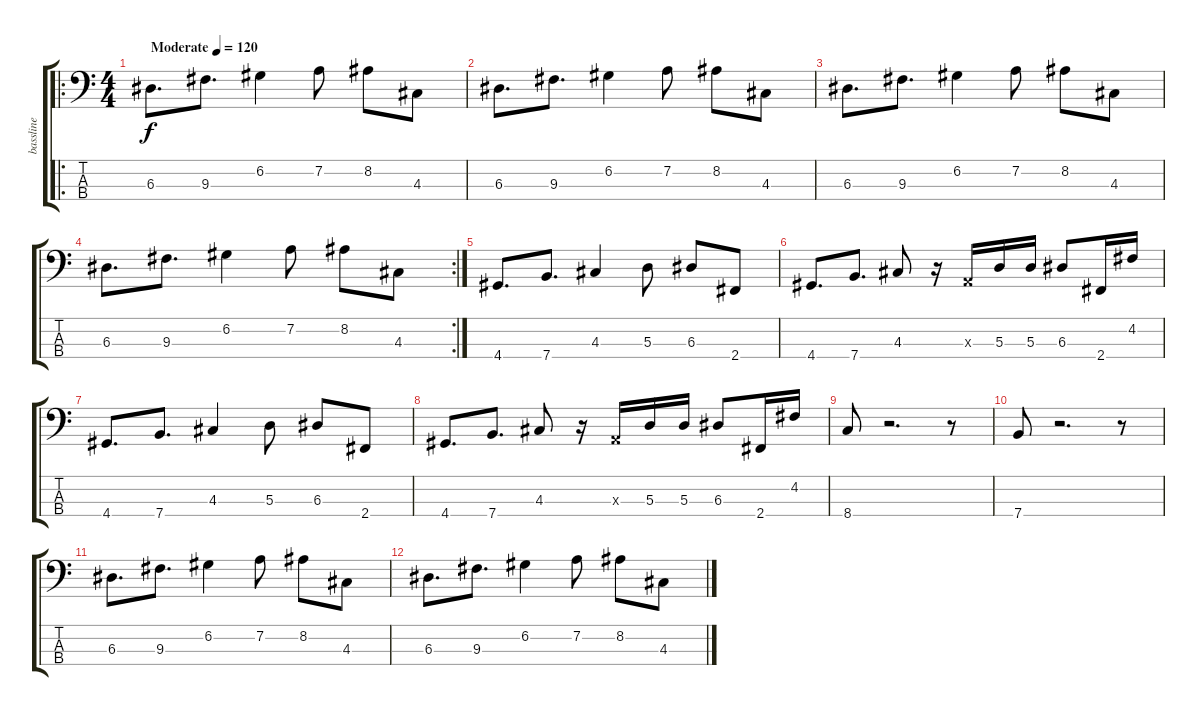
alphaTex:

\track ("bassline" "bassline") {instrument electricbassfinger}
\staff {score tabs}
\tuning (G2 D2 A1 E1) {hide}
\ro
\ts (4 4)
\tempo (120 "Moderate")
\clef f4
\ks c
6.3.8{d dy f instrument electricbassfinger} 9.3.8{d} 6.2.4 7.2.8 8.2.8 4.3.8 |
6.3.8{d} 9.3.8{d} 6.2.4 7.2.8 8.2.8 4.3.8 |
6.3.8{d} 9.3.8{d} 6.2.4 7.2.8 8.2.8 4.3.8 |
\rc 2
6.3.8{d} 9.3.8{d} 6.2.4 7.2.8 8.2.8 4.3.8 |
4.4.8{d} 7.4.8{d} 4.3.4 5.3.8 6.3.8 2.4.8 |
4.4.8{d} 7.4.8{d} 4.3.8 r.16 0.3{x}.16 5.3.16 5.3.16 6.3.8 2.4.16 4.2.16 |
4.4.8{d} 7.4.8{d} 4.3.4 5.3.8 6.3.8 2.4.8 |
4.4.8{d} 7.4.8{d} 4.3.8 r.16 0.3{x}.16 5.3.16 5.3.16 6.3.8 2.4.16 4.2.16 |
8.4.8 r.2{d} r.8 |
7.4.8 r.2{d} r.8 |
6.3.8{d} 9.3.8{d} 6.2.4 7.2.8 8.2.8 4.3.8 |
6.3.8{d} 9.3.8{d} 6.2.4 7.2.8 8.2.8 4.3.8
